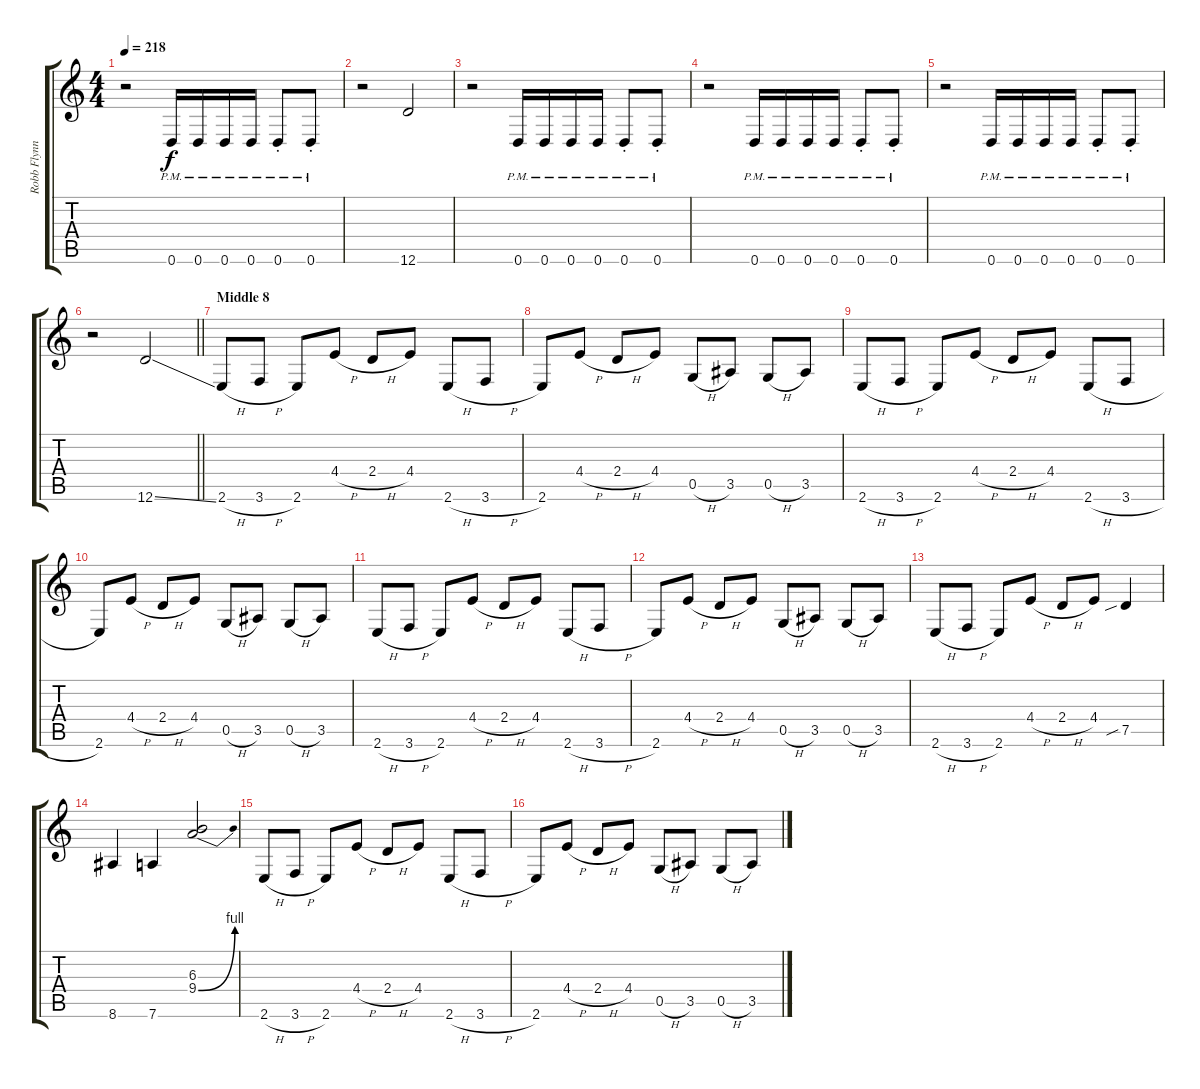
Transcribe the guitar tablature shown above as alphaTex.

\track ("Robb Flynn" "Robb Flynn") {instrument distortionguitar}
\staff {score tabs}
\tuning (D4 A3 F3 C3 G2 D2) {hide}
\ts (4 4)
\tempo 218
\clef g2
\ks c
r.2{dy f} 0.6{pm}.16 0.6{pm}.16 0.6{pm}.16 0.6{pm}.16 0.6{pm st}.8 0.6{pm st}.8 |
r.2 12.6.2 |
r.2 0.6{pm}.16 0.6{pm}.16 0.6{pm}.16 0.6{pm}.16 0.6{pm st}.8 0.6{pm st}.8 |
r.2 0.6{pm}.16 0.6{pm}.16 0.6{pm}.16 0.6{pm}.16 0.6{pm st}.8 0.6{pm st}.8 |
r.2 0.6{pm}.16 0.6{pm}.16 0.6{pm}.16 0.6{pm}.16 0.6{pm st}.8 0.6{pm st}.8 |
\barLineRight lightlight
r.2 12.6{ss}.2 |
\section ("" "Middle 8")
2.6{h}.8 3.6{h}.8 2.6.8 4.4{h}.8 2.4{h}.8 4.4.8 2.6{h}.8 3.6{h}.8 |
2.6.8 4.4{h}.8 2.4{h}.8 4.4.8 0.5{h}.8 3.5.8 0.5{h}.8 3.5.8 |
2.6{h}.8 3.6{h}.8 2.6.8 4.4{h}.8 2.4{h}.8 4.4.8 2.6{h}.8 3.6{h}.8 |
2.6.8 4.4{h}.8 2.4{h}.8 4.4.8 0.5{h}.8 3.5.8 0.5{h}.8 3.5.8 |
2.6{h}.8 3.6{h}.8 2.6.8 4.4{h}.8 2.4{h}.8 4.4.8 2.6{h}.8 3.6{h}.8 |
2.6.8 4.4{h}.8 2.4{h}.8 4.4.8 0.5{h}.8 3.5.8 0.5{h}.8 3.5.8 |
2.6{h}.8 3.6{h}.8 2.6.8 4.4{h}.8 2.4{h}.8 4.4.8 7.5{sib}.4 |
8.6.4 7.6.4 (6.3 9.4{be (bend 0 0 60 4)}).2 |
2.6{h}.8 3.6{h}.8 2.6.8 4.4{h}.8 2.4{h}.8 4.4.8 2.6{h}.8 3.6{h}.8 |
2.6.8 4.4{h}.8 2.4{h}.8 4.4.8 0.5{h}.8 3.5.8 0.5{h}.8 3.5.8
